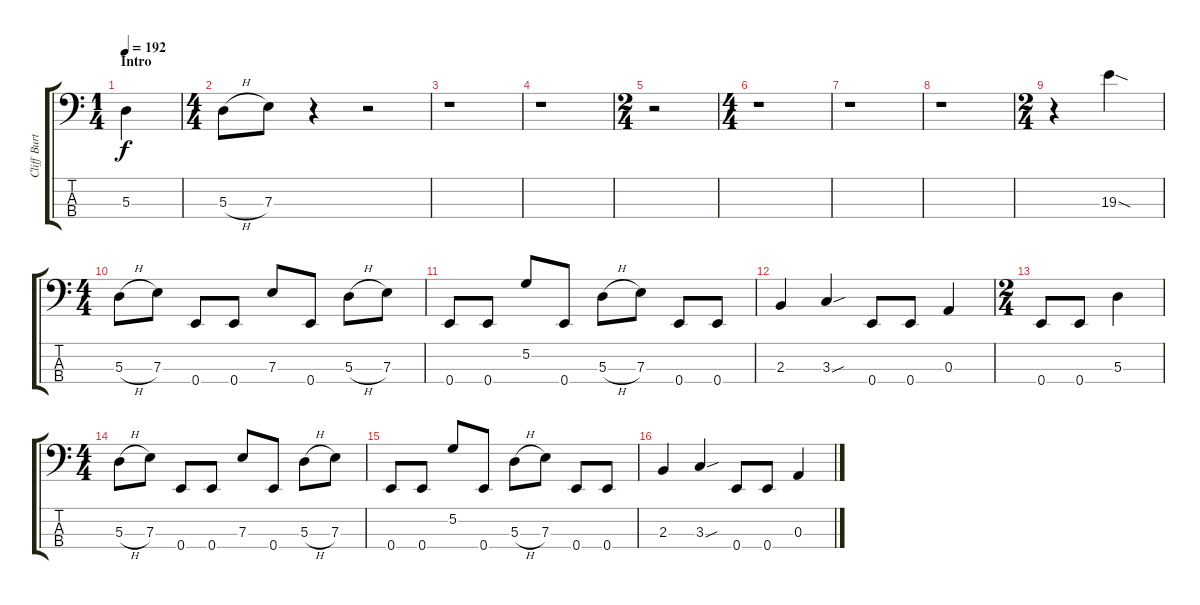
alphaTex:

\track ("Cliff Burton - Bass" "Cliff Burt") {instrument electricbassfinger}
\staff {score tabs}
\tuning (G2 D2 A1 E1) {hide}
\ts (1 4)
\section ("" "Intro")
\tempo 192
\clef f4
\ks c
5.3.4{dy f instrument electricbassfinger} |
\ts (4 4)
5.3{h}.8 7.3.8 r.4 r.2 |
r.1 |
r.1 |
\ts (2 4)
r.2 |
\ts (4 4)
r.1 |
r.1 |
r.1 |
\ts (2 4)
r.4 19.3{sod}.4 |
\ts (4 4)
5.3{h}.8 7.3.8 0.4.8 0.4.8 7.3.8 0.4.8 5.3{h}.8 7.3.8 |
0.4.8 0.4.8 5.2.8 0.4.8 5.3{h}.8 7.3.8 0.4.8 0.4.8 |
2.3.4 3.3{sou}.4 0.4.8 0.4.8 0.3.4 |
\ts (2 4)
0.4.8 0.4.8 5.3.4 |
\ts (4 4)
5.3{h}.8 7.3.8 0.4.8 0.4.8 7.3.8 0.4.8 5.3{h}.8 7.3.8 |
0.4.8 0.4.8 5.2.8 0.4.8 5.3{h}.8 7.3.8 0.4.8 0.4.8 |
2.3.4 3.3{sou}.4 0.4.8 0.4.8 0.3.4
